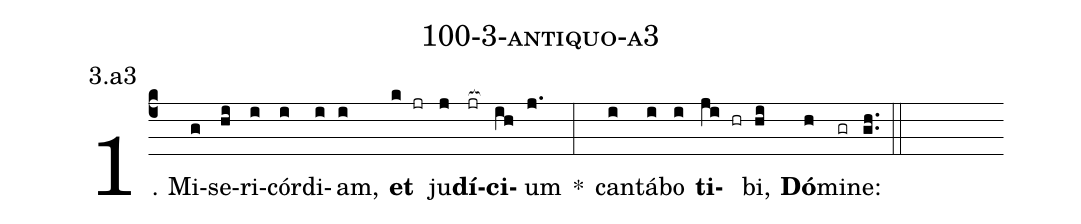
name: 100-3-antiquo-a3;
annotation: 3.a3;
%%
(c4)1. Mi(g)se(hi)ri(i)cór(i)di(i)am,(i) <b>et</b>(k jr) ju(j)<b>dí</b>(jr[ocb:1{])<b>ci</b>(ih[ocb:0}])um(j.) *(:) can(i)tá(i)bo(i) <b>ti</b>(ji hr)bi,(hi) <b>Dó</b>(h)mi(gr)ne:(gh..) (::)
